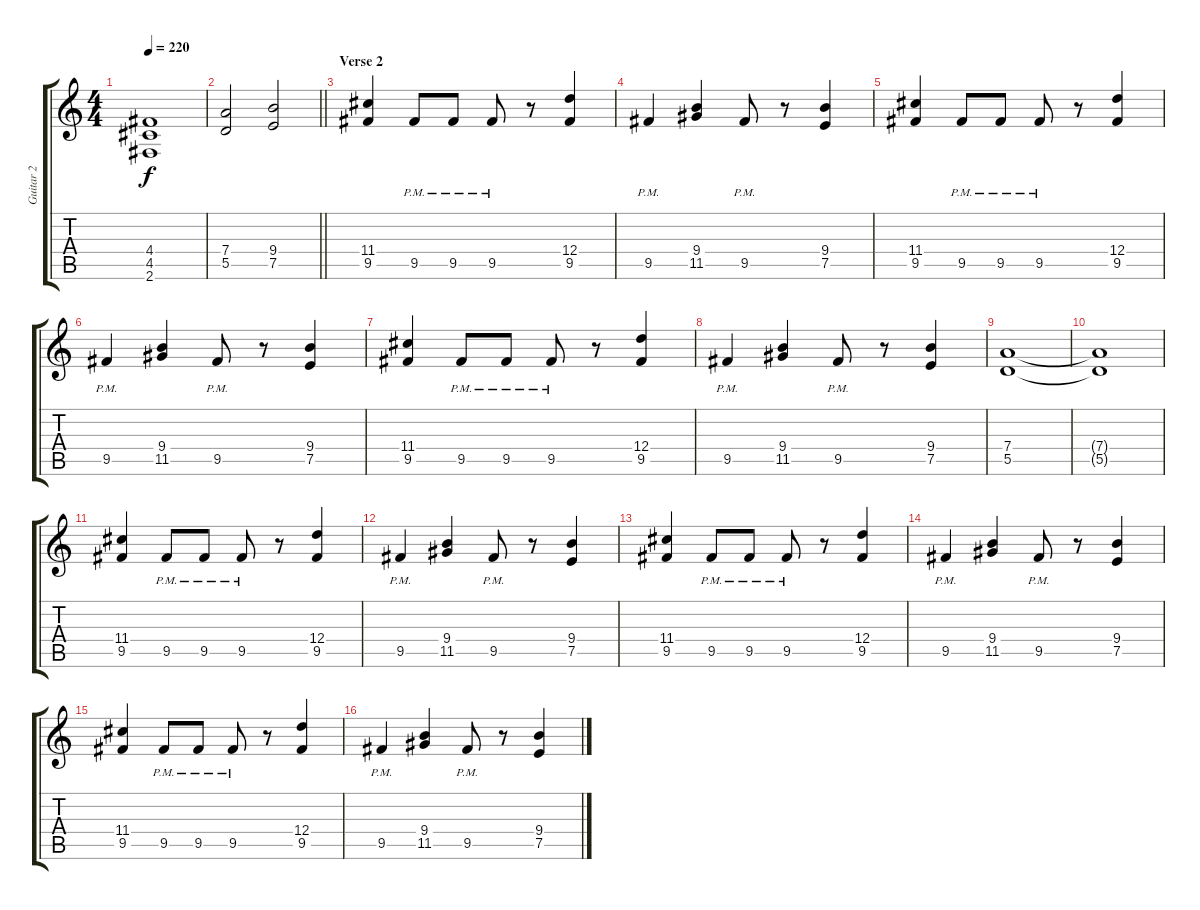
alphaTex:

\track ("Guitar 2" "Guitar 2") {instrument acousticguitarsteel}
\staff {score tabs}
\tuning (E4 B3 G3 D3 A2 E2) {hide}
\ts (4 4)
\tempo 220
\clef g2
\ks c
(4.4{t} 4.5{t} 2.6{t}).1{dy f} |
\barLineRight lightlight
(7.4 5.5).2 (9.4 7.5).2 |
\section ("" "Verse 2")
(11.4 9.5).4 9.5{pm}.8 9.5{pm}.8 9.5{pm}.8 r.8 (12.4 9.5).4 |
9.5{pm}.4 (9.4 11.5).4 9.5{pm}.8 r.8 (9.4 7.5).4 |
(11.4 9.5).4 9.5{pm}.8 9.5{pm}.8 9.5{pm}.8 r.8 (12.4 9.5).4 |
9.5{pm}.4 (9.4 11.5).4 9.5{pm}.8 r.8 (9.4 7.5).4 |
(11.4 9.5).4 9.5{pm}.8 9.5{pm}.8 9.5{pm}.8 r.8 (12.4 9.5).4 |
9.5{pm}.4 (9.4 11.5).4 9.5{pm}.8 r.8 (9.4 7.5).4 |
(7.4 5.5).1 |
(7.4{t} 5.5{t}).1 |
(11.4 9.5).4 9.5{pm}.8 9.5{pm}.8 9.5{pm}.8 r.8 (12.4 9.5).4 |
9.5{pm}.4 (9.4 11.5).4 9.5{pm}.8 r.8 (9.4 7.5).4 |
(11.4 9.5).4 9.5{pm}.8 9.5{pm}.8 9.5{pm}.8 r.8 (12.4 9.5).4 |
9.5{pm}.4 (9.4 11.5).4 9.5{pm}.8 r.8 (9.4 7.5).4 |
(11.4 9.5).4 9.5{pm}.8 9.5{pm}.8 9.5{pm}.8 r.8 (12.4 9.5).4 |
9.5{pm}.4 (9.4 11.5).4 9.5{pm}.8 r.8 (9.4 7.5).4
